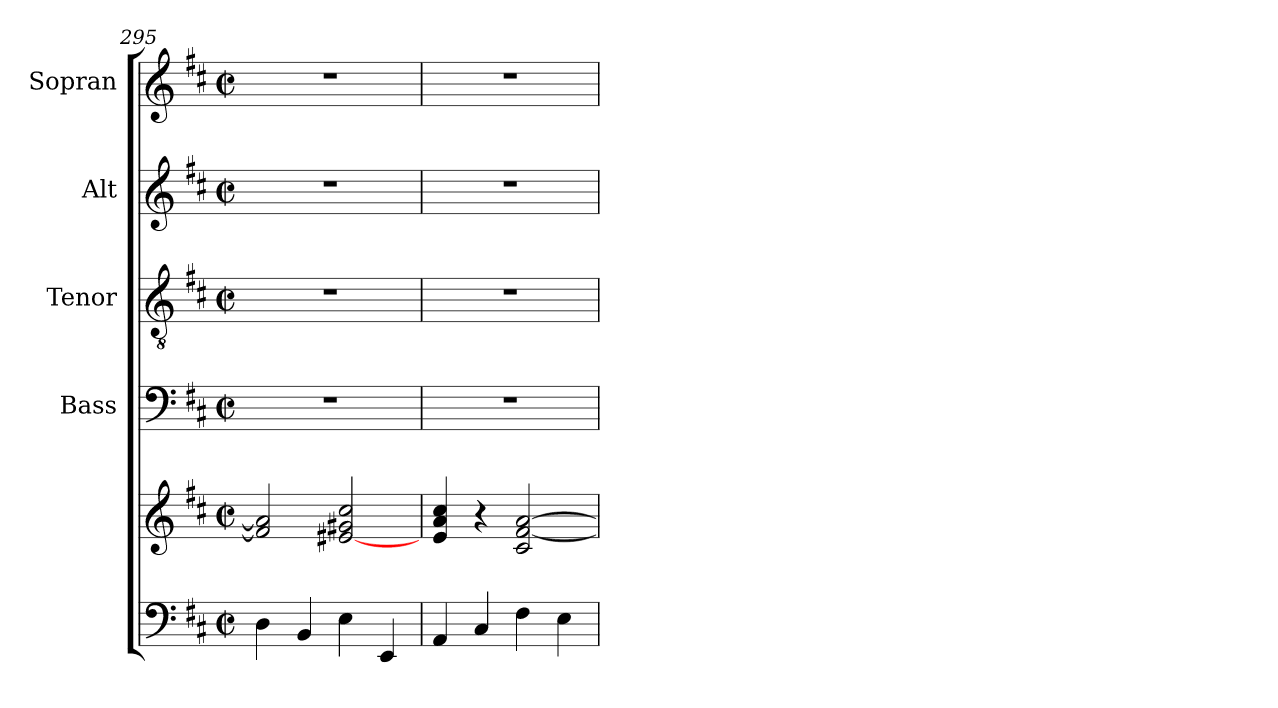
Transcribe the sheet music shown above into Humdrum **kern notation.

**kern	**kern	**kern	**kern	**kern	**kern
*part5	*part5	*part4	*part3	*part2	*part1
*staff6	*staff5	*staff4	*staff3	*staff2	*staff1
*	*	*I"Bass	*I"Tenor	*I"Alt	*I"Sopran
*	*	*I'B.	*I'T.	*I'A.	*I'S.
*clefF4	*clefG2	*clefF4	*clefGv2	*clefG2	*clefG2
*k[f#c#]	*k[f#c#]	*k[f#c#]	*k[f#c#]	*k[f#c#]	*k[f#c#]
*D:	*D:	*D:	*D:	*D:	*D:
*M2/2	*M2/2	*M2/2	*M2/2	*M2/2	*M2/2
*met(c|)	*met(c|)	*met(c|)	*met(c|)	*met(c|)	*met(c|)
=295	=295	=295	=295	=295	=295
4D\	2f#/] 2a/]	1r	1r	1r	1r
4BB/	.	.	.	.	.
4E\	[2e#X/ 2g#X/ 2cc#/	.	.	.	.
4EE/	.	.	.	.	.
!!LO:LB:g=z
=296	=296	=296	=296	=296	=296
4AA/	4e/ 4a/ 4cc#/	1r	1r	1r	1r
4C#/	4r	.	.	.	.
4F#\	2c#/ [>2f#/ [2a/	.	.	.	.
4E\	.	.	.	.	.
=	=	=	=	=	=
*-	*-	*-	*-	*-	*-
